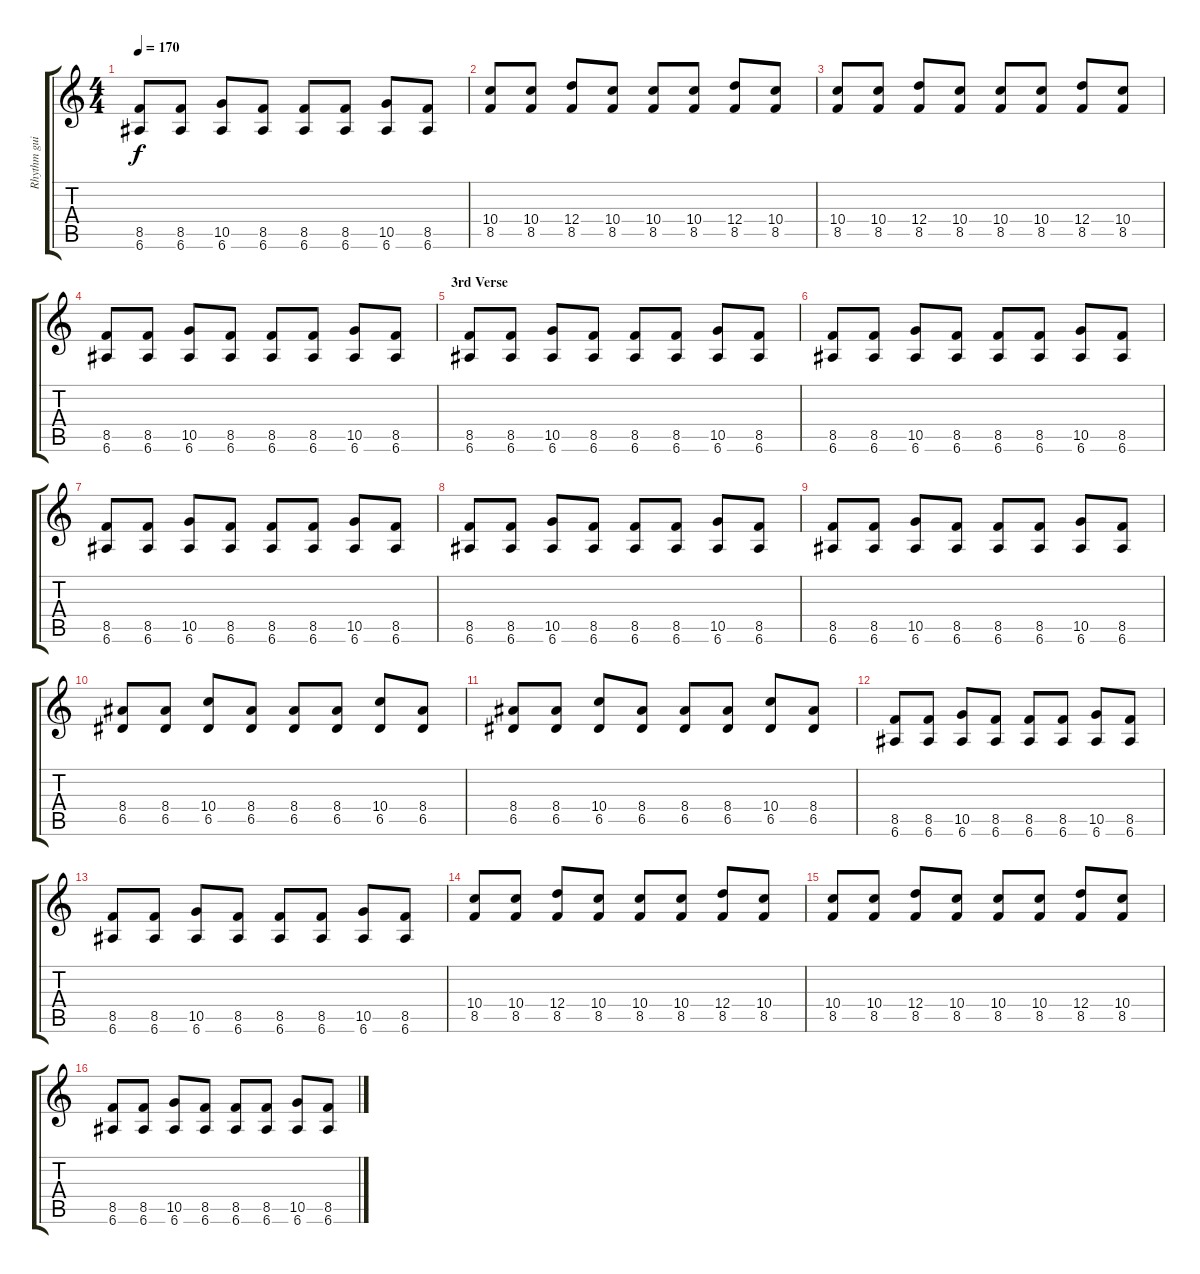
\track ("Rhythm guitar" "Rhythm gui") {instrument electricguitarmuted}
\staff {score tabs}
\tuning (E4 B3 G3 D3 A2 E2) {hide}
\ts (4 4)
\tempo 170
\clef g2
\ks c
(8.5 6.6).8{dy f} (8.5 6.6).8 (10.5 6.6).8 (8.5 6.6).8 (8.5 6.6).8 (8.5 6.6).8 (10.5 6.6).8 (8.5 6.6).8 |
(10.4 8.5).8 (10.4 8.5).8 (12.4 8.5).8 (10.4 8.5).8 (10.4 8.5).8 (10.4 8.5).8 (12.4 8.5).8 (10.4 8.5).8 |
(10.4 8.5).8 (10.4 8.5).8 (12.4 8.5).8 (10.4 8.5).8 (10.4 8.5).8 (10.4 8.5).8 (12.4 8.5).8 (10.4 8.5).8 |
(8.5 6.6).8 (8.5 6.6).8 (10.5 6.6).8 (8.5 6.6).8 (8.5 6.6).8 (8.5 6.6).8 (10.5 6.6).8 (8.5 6.6).8 |
\section ("" "3rd Verse")
(8.5 6.6).8 (8.5 6.6).8 (10.5 6.6).8 (8.5 6.6).8 (8.5 6.6).8 (8.5 6.6).8 (10.5 6.6).8 (8.5 6.6).8 |
(8.5 6.6).8 (8.5 6.6).8 (10.5 6.6).8 (8.5 6.6).8 (8.5 6.6).8 (8.5 6.6).8 (10.5 6.6).8 (8.5 6.6).8 |
(8.5 6.6).8 (8.5 6.6).8 (10.5 6.6).8 (8.5 6.6).8 (8.5 6.6).8 (8.5 6.6).8 (10.5 6.6).8 (8.5 6.6).8 |
(8.5 6.6).8 (8.5 6.6).8 (10.5 6.6).8 (8.5 6.6).8 (8.5 6.6).8 (8.5 6.6).8 (10.5 6.6).8 (8.5 6.6).8 |
(8.5 6.6).8 (8.5 6.6).8 (10.5 6.6).8 (8.5 6.6).8 (8.5 6.6).8 (8.5 6.6).8 (10.5 6.6).8 (8.5 6.6).8 |
(8.4 6.5).8 (8.4 6.5).8 (10.4 6.5).8 (8.4 6.5).8 (8.4 6.5).8 (8.4 6.5).8 (10.4 6.5).8 (8.4 6.5).8 |
(8.4 6.5).8 (8.4 6.5).8 (10.4 6.5).8 (8.4 6.5).8 (8.4 6.5).8 (8.4 6.5).8 (10.4 6.5).8 (8.4 6.5).8 |
(8.5 6.6).8 (8.5 6.6).8 (10.5 6.6).8 (8.5 6.6).8 (8.5 6.6).8 (8.5 6.6).8 (10.5 6.6).8 (8.5 6.6).8 |
(8.5 6.6).8 (8.5 6.6).8 (10.5 6.6).8 (8.5 6.6).8 (8.5 6.6).8 (8.5 6.6).8 (10.5 6.6).8 (8.5 6.6).8 |
(10.4 8.5).8 (10.4 8.5).8 (12.4 8.5).8 (10.4 8.5).8 (10.4 8.5).8 (10.4 8.5).8 (12.4 8.5).8 (10.4 8.5).8 |
(10.4 8.5).8 (10.4 8.5).8 (12.4 8.5).8 (10.4 8.5).8 (10.4 8.5).8 (10.4 8.5).8 (12.4 8.5).8 (10.4 8.5).8 |
(8.5 6.6).8 (8.5 6.6).8 (10.5 6.6).8 (8.5 6.6).8 (8.5 6.6).8 (8.5 6.6).8 (10.5 6.6).8 (8.5 6.6).8
